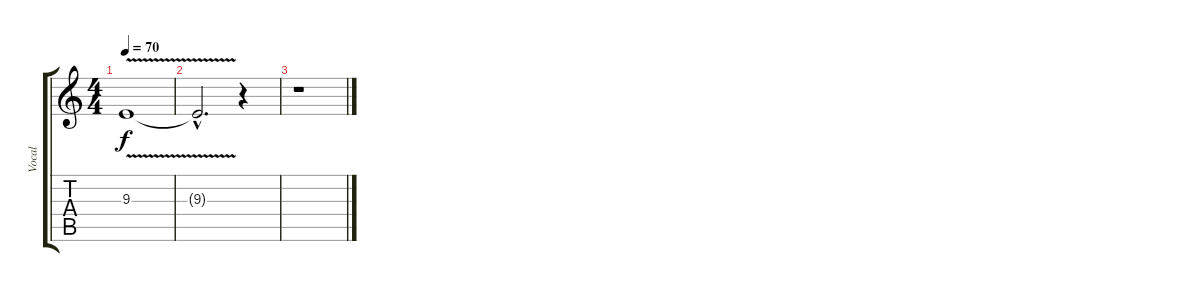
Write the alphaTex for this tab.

\track ("Vocal" "Vocal") {instrument lead2sawtooth}
\staff {score tabs}
\tuning (E4 B3 G3 D3 A2 E2) {hide}
\ts (4 4)
\tempo 70
\clef g2
\ks c
9.3{v}.1{dy f} |
9.3{hac t}.2{d} r.4 |
r.1
